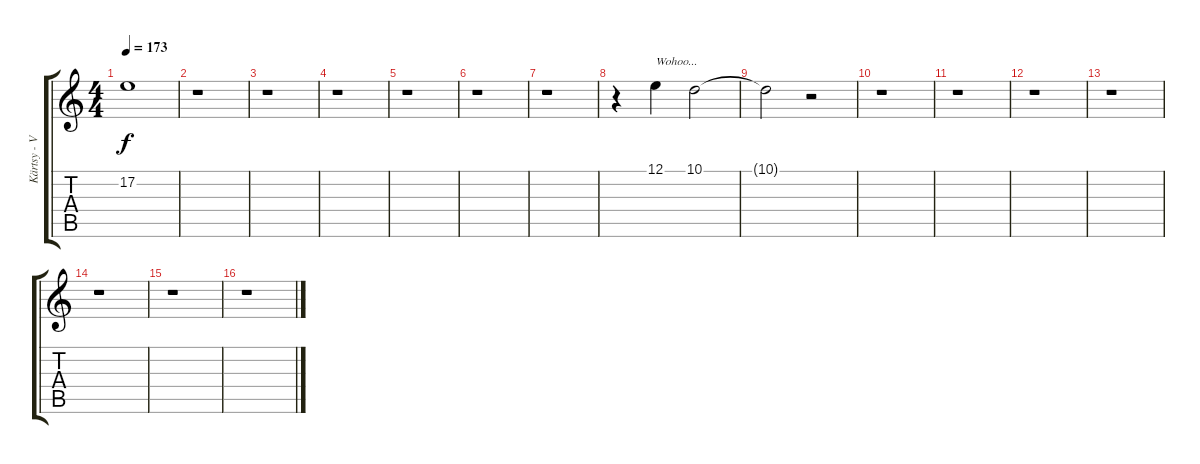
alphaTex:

\track ("Kärtsy - Vocals" "Kärtsy - V") {instrument lead2sawtooth}
\staff {score tabs}
\tuning (E4 B3 G3 D3 A2 E2) {hide}
\ts (4 4)
\tempo 173
\clef g2
\ks c
17.2{t}.1{dy f} |
r.1 |
r.1 |
r.1 |
r.1 |
r.1 |
r.1 |
r.4 12.1.4{txt "Wohoo..."} 10.1.2 |
10.1{t}.2 r.2 |
r.1 |
r.1 |
r.1 |
r.1 |
r.1 |
r.1 |
r.1
